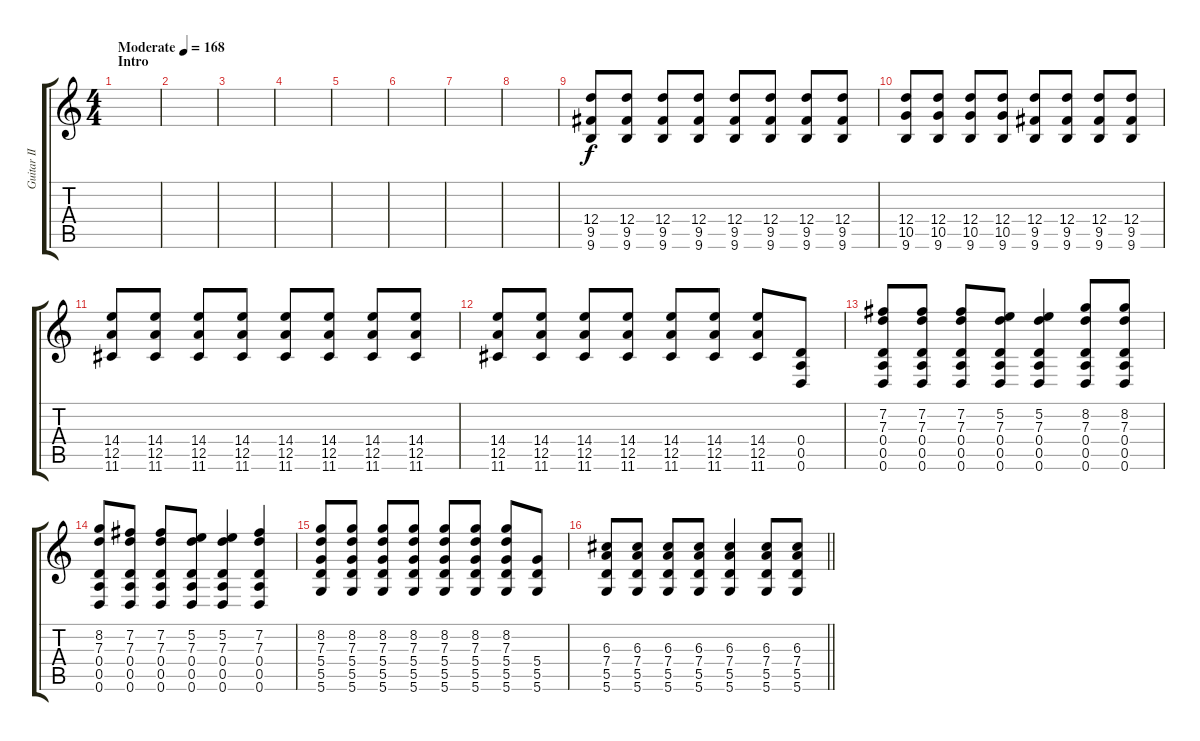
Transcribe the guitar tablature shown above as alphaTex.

\track ("Guitar II" "Guitar II") {instrument overdrivenguitar}
\staff {score tabs}
\tuning (E4 B3 G3 D3 A2 D2) {hide}
\ts (4 4)
\section ("" "Intro")
\tempo (168 "Moderate")
\clef g2
\ks c
|
|
|
|
|
|
|
|
(12.4 9.5 9.6).8 (12.4 9.5 9.6).8 (12.4 9.5 9.6).8 (12.4 9.5 9.6).8 (12.4 9.5 9.6).8 (12.4 9.5 9.6).8 (12.4 9.5 9.6).8 (12.4 9.5 9.6).8 |
(12.4 10.5 9.6).8 (12.4 10.5 9.6).8 (12.4 10.5 9.6).8 (12.4 10.5 9.6).8 (12.4 9.5 9.6).8 (12.4 9.5 9.6).8 (12.4 9.5 9.6).8 (12.4 9.5 9.6).8 |
(14.4 12.5 11.6).8 (14.4 12.5 11.6).8 (14.4 12.5 11.6).8 (14.4 12.5 11.6).8 (14.4 12.5 11.6).8 (14.4 12.5 11.6).8 (14.4 12.5 11.6).8 (14.4 12.5 11.6).8 |
(14.4 12.5 11.6).8 (14.4 12.5 11.6).8 (14.4 12.5 11.6).8 (14.4 12.5 11.6).8 (14.4 12.5 11.6).8 (14.4 12.5 11.6).8 (14.4 12.5 11.6).8 (0.4 0.5 0.6).8 |
(7.2 7.3 0.4 0.5 0.6).8 (7.2 7.3 0.4 0.5 0.6).8 (7.2 7.3 0.4 0.5 0.6).8 (5.2 7.3 0.4 0.5 0.6).8 (5.2 7.3 0.4 0.5 0.6).4 (8.2 7.3 0.4 0.5 0.6).8 (8.2 7.3 0.4 0.5 0.6).8 |
(8.2 7.3 0.4 0.5 0.6).8 (7.2 7.3 0.4 0.5 0.6).8 (7.2 7.3 0.4 0.5 0.6).8 (5.2 7.3 0.4 0.5 0.6).8 (5.2 7.3 0.4 0.5 0.6).4 (7.2 7.3 0.4 0.5 0.6).4 |
(8.2 7.3 5.4 5.5 5.6).8 (8.2 7.3 5.4 5.5 5.6).8 (8.2 7.3 5.4 5.5 5.6).8 (8.2 7.3 5.4 5.5 5.6).8 (8.2 7.3 5.4 5.5 5.6).8 (8.2 7.3 5.4 5.5 5.6).8 (8.2 7.3 5.4 5.5 5.6).8 (5.4 5.5 5.6).8 |
\barLineRight lightlight
(6.3 7.4 5.5 5.6).8 (6.3 7.4 5.5 5.6).8 (6.3 7.4 5.5 5.6).8 (6.3 7.4 5.5 5.6).8 (6.3 7.4 5.5 5.6).4 (6.3 7.4 5.5 5.6).8 (6.3 7.4 5.5 5.6).8
